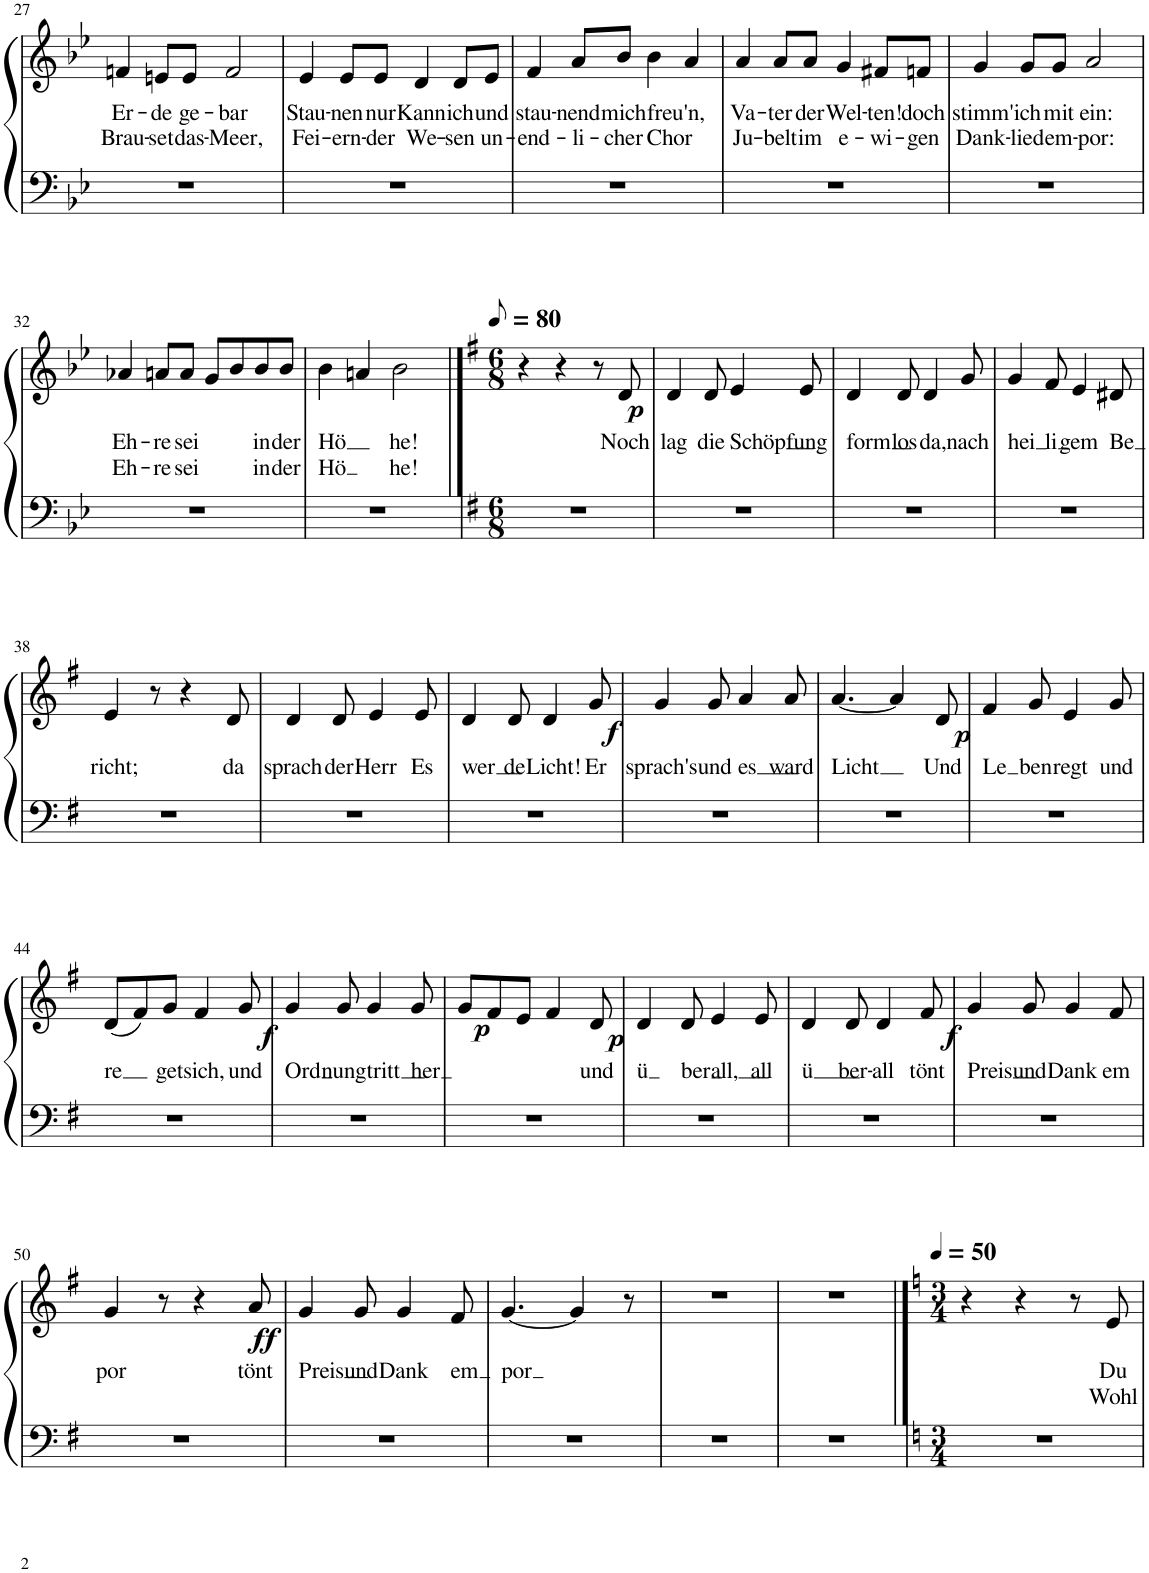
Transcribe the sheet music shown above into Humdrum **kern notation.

**kern	**kern	**text	**text	**dynam
*part1	*part1	*part1	*part1	*part1
*staff2	*staff1	*staff1	*staff1	*staff1/2
*I"Piano	*	*	*	*
*I'Pno.	*	*	*	*
!!LO:PB:g=z
*clefF4	*clefG2	*	*	*
*k[b-e-]	*k[b-e-]	*	*	*
*M4/4	*M4/4	*	*	*
*met(c)	*met(c)	*	*	*
=27	=27	=27	=27	=27
!	!	!LO:LY:b	!LO:LY:b	!
1r	4fn/	Er-	Brau-	.
!	!	!LO:LY:b	!LO:LY:b	!
.	8en/L	-de	-set	.
!	!	!LO:LY:b	!LO:LY:b	!
.	8e/J	ge-	das-	.
!	!	!LO:LY:b	!LO:LY:b	!
.	2f/	-bar	-Meer,	.
=28	=28	=28	=28	=28
!	!	!LO:LY:b	!LO:LY:b	!
1r	4e-/	Stau-	Fei-	.
!	!	!LO:LY:b	!LO:LY:b	!
.	8e-/L	-nen	-ern-	.
!	!	!LO:LY:b	!LO:LY:b	!
.	8e-/J	nur	-der	.
!	!	!LO:LY:b	!LO:LY:b	!
.	4d/	Kann	We-	.
!	!	!LO:LY:b	!LO:LY:b	!
.	8d/L	ich	-sen	.
!	!	!LO:LY:b	!LO:LY:b	!
.	8e-/J	und	un-	.
=29	=29	=29	=29	=29
!	!	!LO:LY:b	!LO:LY:b	!
1r	4f/	stau-	-end-	.
!	!	!LO:LY:b	!LO:LY:b	!
.	8a/L	-nend	-li-	.
!	!	!LO:LY:b	!LO:LY:b	!
.	8b-/J	mich	-cher	.
!	!	!LO:LY:b	!LO:LY:b	!
.	4b-\	freu'n,	Chor	.
.	4a/	.	.	.
=30	=30	=30	=30	=30
!	!	!LO:LY:b	!LO:LY:b	!
1r	4a/	Va-	Ju-	.
!	!	!LO:LY:b	!LO:LY:b	!
.	8a/L	-ter	-belt	.
!	!	!LO:LY:b	!LO:LY:b	!
.	8a/J	der	im	.
!	!	!LO:LY:b	!LO:LY:b	!
.	4g/	Wel-	e-	.
!	!	!LO:LY:b	!LO:LY:b	!
.	8f#X/L	-ten!	-wi-	.
!	!	!LO:LY:b	!LO:LY:b	!
.	8fn/J	doch	-gen	.
=31	=31	=31	=31	=31
!	!	!LO:LY:b	!LO:LY:b	!
1r	4g/	stimm'	Dank-	.
!	!	!LO:LY:b	!LO:LY:b	!
.	8g/L	ich	-lied	.
!	!	!LO:LY:b	!LO:LY:b	!
.	8g/J	mit	em-	.
!	!	!LO:LY:b	!LO:LY:b	!
.	2a/	ein:	-por:	.
!!LO:LB:g=z
=32	=32	=32	=32	=32
!	!	!LO:LY:b	!LO:LY:b	!
1r	4a-X/	Eh-	Eh-	.
!	!	!LO:LY:b	!LO:LY:b	!
.	8an/L	-re	-re	.
!	!	!LO:LY:b	!LO:LY:b	!
.	8a/J	sei	sei	.
.	8g/L	.	.	.
.	8b-/	.	.	.
!	!	!LO:LY:b	!LO:LY:b	!
.	8b-/	in	-in	.
!	!	!LO:LY:b	!LO:LY:b	!
.	8b-/J	der	der	.
=33	=33	=33	=33	=33
!	!	!LO:LY:b	!LO:LY:b	!
1r	4b-\	Hö	-Hö	.
.	4an/	.	.	.
!	!	!LO:LY:b	!LO:LY:b	!
.	2b-\	he!	he!	.
==34	==34	==34	==34	==34
*k[f#]	*k[f#]	*	*	*
*M6/8	*M6/8	*	*	*
*	*MM40	*	*	*
2.r	4r	.	.	.
.	4r	.	.	.
.	8r	.	.	.
!	!	!LO:LY:b	!	!LO:DY:b
.	8d/	Noch	.	p
=35	=35	=35	=35	=35
!	!	!LO:LY:b	!	!
2.r	4d/	lag	.	.
!	!	!LO:LY:b	!	!
.	8d/	die	.	.
!	!	!LO:LY:b	!	!
.	4e/	Schöp	.	.
!	!	!LO:LY:b	!	!
.	8e/	fung	.	.
=36	=36	=36	=36	=36
!	!	!LO:LY:b	!	!
2.r	4d/	form	.	.
!	!	!LO:LY:b	!	!
.	8d/	los	.	.
!	!	!LO:LY:b	!	!
.	4d/	da,	.	.
!	!	!LO:LY:b	!	!
.	8g/	nach	.	.
=37	=37	=37	=37	=37
!	!	!LO:LY:b	!	!
2.r	4g/	hei	.	.
!	!	!LO:LY:b	!	!
.	8f#/	li	.	.
!	!	!LO:LY:b	!	!
.	4e/	gem	.	.
!	!	!LO:LY:b	!	!
.	8d#X/	Be	.	.
!!LO:LB:g=z
=38	=38	=38	=38	=38
!	!	!LO:LY:b	!	!
2.r	4e/	richt;	.	.
.	8r	.	.	.
.	4r	.	.	.
!	!	!LO:LY:b	!	!
.	8d/	da	.	.
=39	=39	=39	=39	=39
!	!	!LO:LY:b	!	!
2.r	4d/	sprach	.	.
!	!	!LO:LY:b	!	!
.	8d/	der	.	.
!	!	!LO:LY:b	!	!
.	4e/	Herr	.	.
!	!	!LO:LY:b	!	!
.	8e/	Es	.	.
=40	=40	=40	=40	=40
!	!	!LO:LY:b	!	!
2.r	4d/	wer	.	.
!	!	!LO:LY:b	!	!
.	8d/	de	.	.
!	!	!LO:LY:b	!	!
.	4d/	Licht!	.	.
!	!	!LO:LY:b	!	!LO:DY:b
.	8g/	Er	.	f
=41	=41	=41	=41	=41
!	!	!LO:LY:b	!	!
2.r	4g/	sprach's	.	.
!	!	!LO:LY:b	!	!
.	8g/	und	.	.
!	!	!LO:LY:b	!	!
.	4a/	es	.	.
!	!	!LO:LY:b	!	!
.	8a/	ward	.	.
=42	=42	=42	=42	=42
!	!	!LO:LY:b	!	!
2.r	[4.a/	Licht	.	.
.	4a/]	.	.	.
!	!	!LO:LY:b	!	!LO:DY:b
.	8d/	Und	.	p
=43	=43	=43	=43	=43
!	!	!LO:LY:b	!	!
2.r	4f#/	Le	.	.
!	!	!LO:LY:b	!	!
.	8g/	ben	.	.
!	!	!LO:LY:b	!	!
.	4e/	regt	.	.
!	!	!LO:LY:b	!	!
.	8g/	und	.	.
!!LO:LB:g=z
=44	=44	=44	=44	=44
!	!	!LO:LY:b	!	!
2.r	(8d/L	re	.	.
.	8f#/)	.	.	.
!	!	!LO:LY:b	!	!
.	8g/J	get	.	.
!	!	!LO:LY:b	!	!
.	4f#/	sich,	.	.
!	!	!LO:LY:b	!	!LO:DY:b
.	8g/	und	.	f
=45	=45	=45	=45	=45
!	!	!LO:LY:b	!	!
2.r	4g/	Ord	.	.
!	!	!LO:LY:b	!	!
.	8g/	nung	.	.
!	!	!LO:LY:b	!	!
.	4g/	tritt	.	.
!	!	!LO:LY:b	!	!
.	8g/	her	.	.
=46	=46	=46	=46	=46
!	!	!	!	!LO:DY:b
2.r	8g/L	.	.	p
.	8f#/	.	.	.
.	8e/J	.	.	.
.	4f#/	.	.	.
!	!	!LO:LY:b	!	!LO:DY:b
.	8d/	und	.	p
=47	=47	=47	=47	=47
!	!	!LO:LY:b	!	!
2.r	4d/	ü	.	.
!	!	!LO:LY:b	!	!
.	8d/	ber	.	.
!	!	!LO:LY:b	!	!
.	4e/	all,	.	.
!	!	!LO:LY:b	!	!
.	8e/	all	.	.
=48	=48	=48	=48	=48
!	!	!LO:LY:b	!	!
2.r	4d/	ü	.	.
!	!	!LO:LY:b	!	!
.	8d/	ber-	.	.
!	!	!LO:LY:b	!	!
.	4d/	-all	.	.
!	!	!LO:LY:b	!	!LO:DY:b
.	8f#/	tönt	.	f
=49	=49	=49	=49	=49
!	!	!LO:LY:b	!	!
2.r	4g/	Preis	.	.
!	!	!LO:LY:b	!	!
.	8g/	und	.	.
!	!	!LO:LY:b	!	!
.	4g/	Dank	.	.
!	!	!LO:LY:b	!	!
.	8f#/	em	.	.
!!LO:LB:g=z
=50	=50	=50	=50	=50
!	!	!LO:LY:b	!	!
2.r	4g/	por	.	.
.	8r	.	.	.
.	4r	.	.	.
!	!	!LO:LY:b	!	!LO:DY:b
.	8a/	tönt	.	ff
=51	=51	=51	=51	=51
!	!	!LO:LY:b	!	!
2.r	4g/	Preis	.	.
!	!	!LO:LY:b	!	!
.	8g/	und	.	.
!	!	!LO:LY:b	!	!
.	4g/	Dank	.	.
!	!	!LO:LY:b	!	!
.	8f#/	em	.	.
=52	=52	=52	=52	=52
!	!	!LO:LY:b	!	!
2.r	[4.g/	por	.	.
.	4g/]	.	.	.
.	8r	.	.	.
=53	=53	=53	=53	=53
2.r	2.r	.	.	.
=54	=54	=54	=54	=54
2.r	2.r	.	.	.
==55	==55	==55	==55	==55
*k[]	*k[]	*	*	*
*M3/4	*M3/4	*	*	*
*	*MM50	*	*	*
2.r	4r	.	.	.
.	4r	.	.	.
.	8r	.	.	.
!	!	!LO:LY:b	!LO:LY:b	!
.	8e/	Du	Wohl	.
=	=	=	=	=
*-	*-	*-	*-	*-
